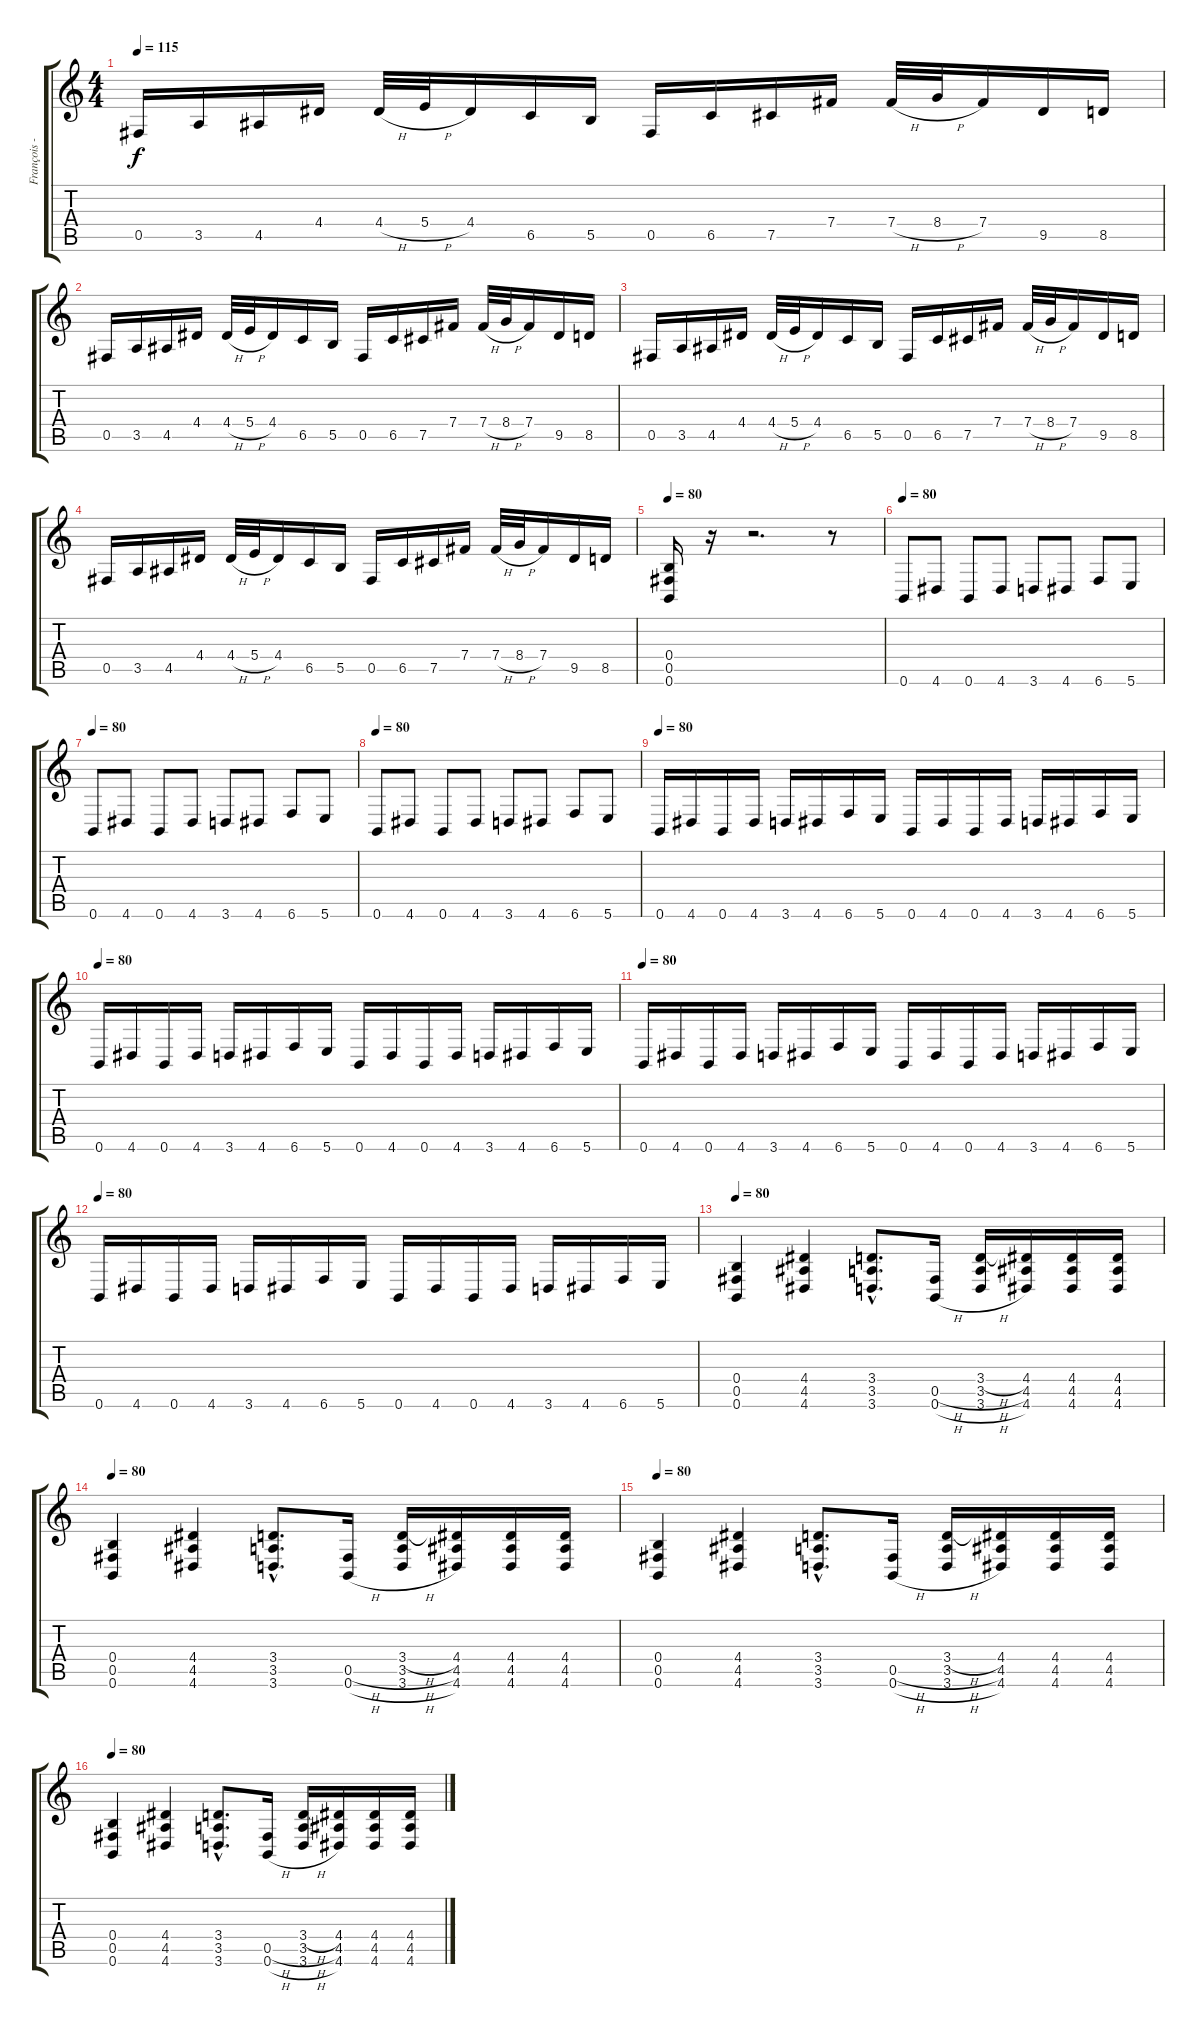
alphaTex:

\track ("François - Guitar" "François -") {instrument distortionguitar}
\staff {score tabs}
\tuning (Db4 Ab3 E3 B2 Gb2 B1) {hide}
\ts (4 4)
\tempo 115
\clef g2
\ks c
0.5.16{dy f} 3.5.16 4.5.16 4.4.16 4.4{h}.32 5.4{h}.32 4.4.16 6.5.16 5.5.16 0.5.16 6.5.16 7.5.16 7.4.16 7.4{h}.32 8.4{h}.32 7.4.16 9.5.16 8.5.16 |
0.5.16 3.5.16 4.5.16 4.4.16 4.4{h}.32 5.4{h}.32 4.4.16 6.5.16 5.5.16 0.5.16 6.5.16 7.5.16 7.4.16 7.4{h}.32 8.4{h}.32 7.4.16 9.5.16 8.5.16 |
0.5.16 3.5.16 4.5.16 4.4.16 4.4{h}.32 5.4{h}.32 4.4.16 6.5.16 5.5.16 0.5.16 6.5.16 7.5.16 7.4.16 7.4{h}.32 8.4{h}.32 7.4.16 9.5.16 8.5.16 |
0.5.16 3.5.16 4.5.16 4.4.16 4.4{h}.32 5.4{h}.32 4.4.16 6.5.16 5.5.16 0.5.16 6.5.16 7.5.16 7.4.16 7.4{h}.32 8.4{h}.32 7.4.16 9.5.16 8.5.16 |
\tempo 80
(0.4 0.5 0.6).16 r.16 r.2{d} r.8 |
\tempo 80
0.6.8 4.6.8 0.6.8 4.6.8 3.6.8 4.6.8 6.6.8 5.6.8 |
\tempo 80
0.6.8 4.6.8 0.6.8 4.6.8 3.6.8 4.6.8 6.6.8 5.6.8 |
\tempo 80
0.6.8 4.6.8 0.6.8 4.6.8 3.6.8 4.6.8 6.6.8 5.6.8 |
\tempo 80
0.6.16 4.6.16 0.6.16 4.6.16 3.6.16 4.6.16 6.6.16 5.6.16 0.6.16 4.6.16 0.6.16 4.6.16 3.6.16 4.6.16 6.6.16 5.6.16 |
\tempo 80
0.6.16 4.6.16 0.6.16 4.6.16 3.6.16 4.6.16 6.6.16 5.6.16 0.6.16 4.6.16 0.6.16 4.6.16 3.6.16 4.6.16 6.6.16 5.6.16 |
\tempo 80
0.6.16 4.6.16 0.6.16 4.6.16 3.6.16 4.6.16 6.6.16 5.6.16 0.6.16 4.6.16 0.6.16 4.6.16 3.6.16 4.6.16 6.6.16 5.6.16 |
\tempo 80
0.6.16 4.6.16 0.6.16 4.6.16 3.6.16 4.6.16 6.6.16 5.6.16 0.6.16 4.6.16 0.6.16 4.6.16 3.6.16 4.6.16 6.6.16 5.6.16 |
\tempo 80
(0.4 0.5 0.6).4 (4.4 4.5 4.6).4 (3.4{hac} 3.5{hac} 3.6{hac}).8{d} (0.5{h} 0.6{h}).16 (3.4{h} 3.5{h} 3.6{h}).16 (4.4 4.5 4.6).16 (4.4 4.5 4.6).16 (4.4 4.5 4.6).16 |
\tempo 80
(0.4 0.5 0.6).4 (4.4 4.5 4.6).4 (3.4{hac} 3.5{hac} 3.6{hac}).8{d} (0.5{h} 0.6{h}).16 (3.4{h} 3.5{h} 3.6{h}).16 (4.4 4.5 4.6).16 (4.4 4.5 4.6).16 (4.4 4.5 4.6).16 |
\tempo 80
(0.4 0.5 0.6).4 (4.4 4.5 4.6).4 (3.4{hac} 3.5{hac} 3.6{hac}).8{d} (0.5{h} 0.6{h}).16 (3.4{h} 3.5{h} 3.6{h}).16 (4.4 4.5 4.6).16 (4.4 4.5 4.6).16 (4.4 4.5 4.6).16 |
\tempo 80
(0.4 0.5 0.6).4 (4.4 4.5 4.6).4 (3.4{hac} 3.5{hac} 3.6{hac}).8{d} (0.5{h} 0.6{h}).16 (3.4{h} 3.5{h} 3.6{h}).16 (4.4 4.5 4.6).16 (4.4 4.5 4.6).16 (4.4 4.5 4.6).16
